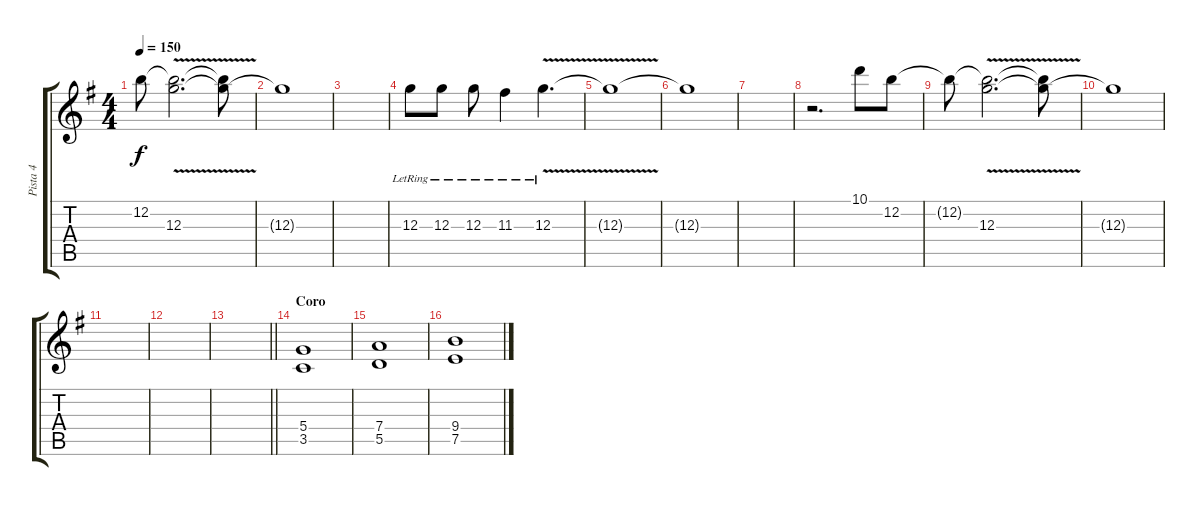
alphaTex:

\track ("Pista 4" "Pista 4") {instrument overdrivenguitar}
\staff {score tabs}
\tuning (E4 B3 G3 D3 A2 E2) {hide}
\ts (4 4)
\tempo 150
\clef g2
\ks g
12.2{t}.8{dy f} (12.2{t} 12.3{v}).2{d} (12.2{t} 12.3{t}).8 |
12.3{t}.1 |
|
12.3{lr}.8 12.3{lr}.8 12.3{lr}.8 11.3{lr}.4 12.3{v lr}.4{d} |
12.3{t}.1 |
12.3{t}.1 |
|
r.2{d} 10.1.8 12.2.8 |
12.2{t}.8 (12.2{t} 12.3{v}).2{d} (12.2{t} 12.3{t}).8 |
12.3{t}.1 |
|
|
\barLineRight lightlight
|
\section ("" "Coro")
(5.4 3.5).1 |
(7.4 5.5).1 |
(9.4 7.5).1
